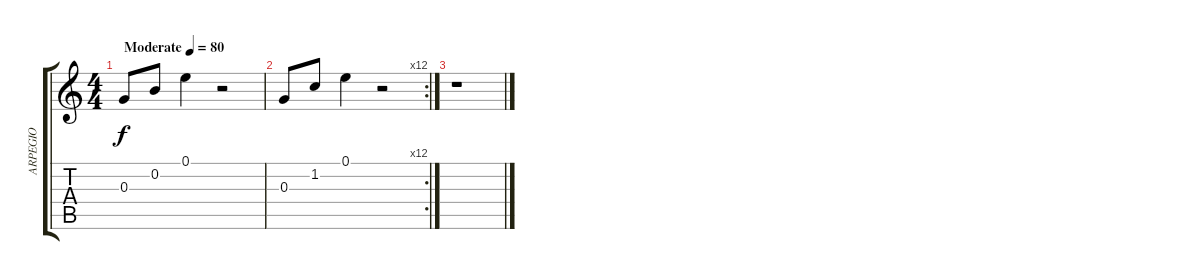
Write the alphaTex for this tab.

\track ("ARPEGIO" "ARPEGIO") {instrument acousticguitarsteel}
\staff {score tabs}
\tuning (E4 B3 G3 D3 A2 E2) {hide}
\ts (4 4)
\tempo (80 "Moderate")
\clef g2
\ks c
0.3.8{dy f instrument acousticguitarsteel} 0.2.8 0.1.4 r.2 |
\rc 12
0.3.8 1.2.8 0.1.4 r.2 |
r.1
